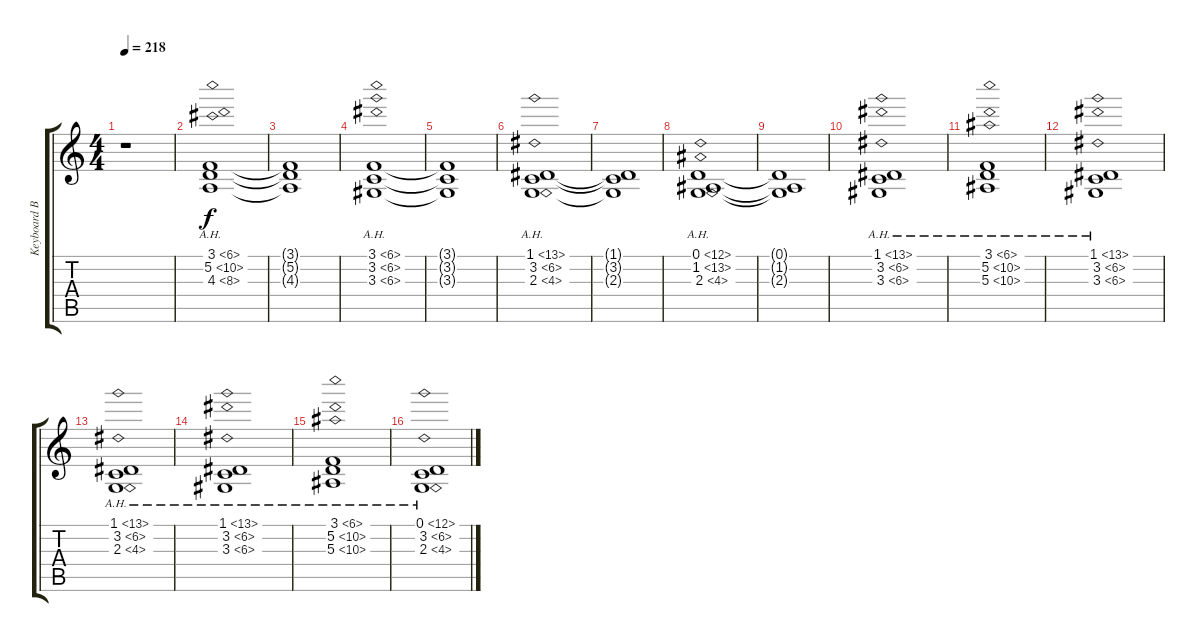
\track ("Keyboard Background" "Keyboard B") {instrument stringensemble1}
\staff {score tabs}
\tuning (D4 A3 F3 C3 G2 D2) {hide}
\ts (4 4)
\tempo 218
\clef g2
\ks c
r.1{dy f instrument stringensemble1} |
(3.1{ah 3} 5.2{ah 5} 4.3{ah 4}).1 |
(3.1{t} 5.2{t} 4.3{t}).1 |
(3.1{ah 3} 3.2{ah 3} 3.3{ah 3}).1 |
(3.1{t} 3.2{t} 3.3{t}).1 |
(1.1{ah 12} 3.2{ah 3} 2.3{ah 2}).1 |
(1.1{t} 3.2{t} 2.3{t}).1 |
(0.1{ah 12} 1.2{ah 12} 2.3{ah 2}).1 |
(0.1{t} 1.2{t} 2.3{t}).1 |
(1.1{ah 12} 3.2{ah 3} 3.3{ah 3}).1 |
(3.1{ah 3} 5.2{ah 5} 5.3{ah 5}).1 |
(1.1{ah 12} 3.2{ah 3} 3.3{ah 3}).1 |
(1.1{ah 12} 3.2{ah 3} 2.3{ah 2}).1 |
(1.1{ah 12} 3.2{ah 3} 3.3{ah 3}).1 |
(3.1{ah 3} 5.2{ah 5} 5.3{ah 5}).1 |
(0.1{ah 12} 3.2{ah 3} 2.3{ah 2}).1
